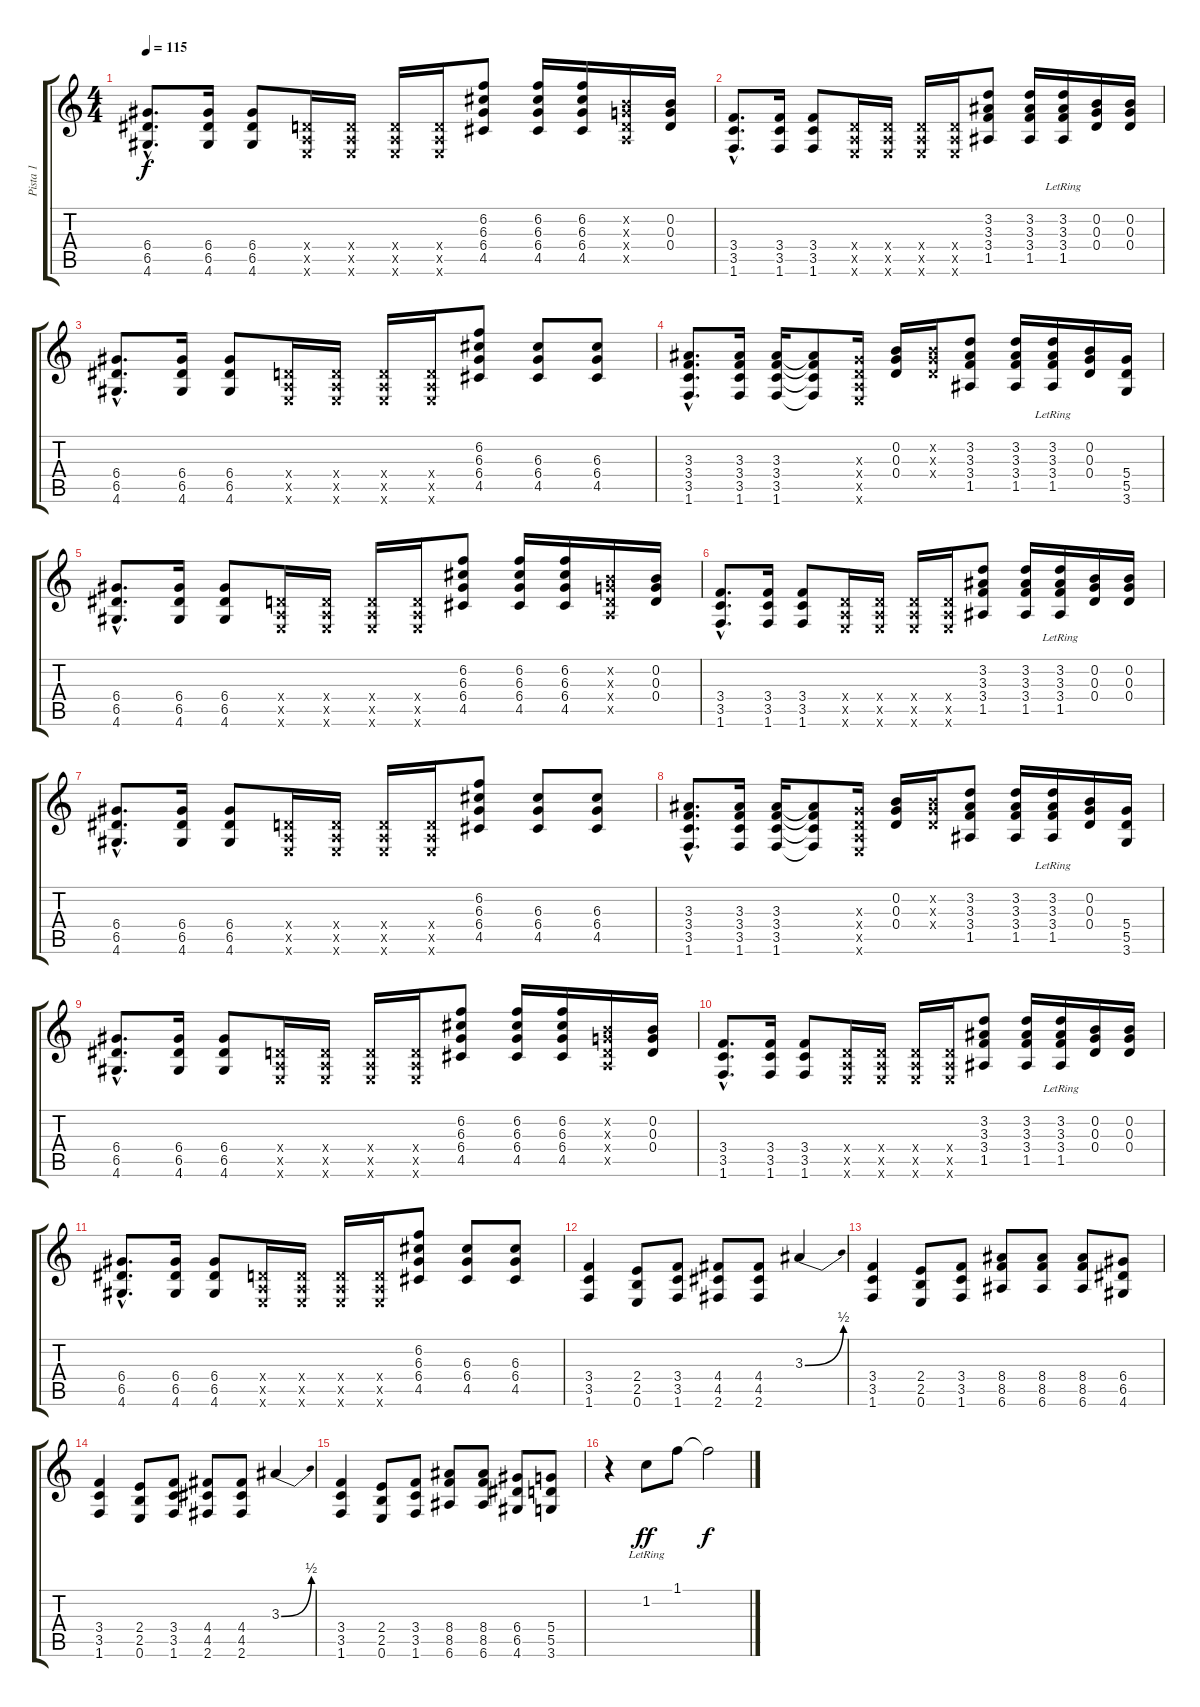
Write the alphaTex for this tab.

\track ("Pista 1" "Pista 1") {instrument distortionguitar}
\staff {score tabs}
\tuning (E4 B3 G3 D3 A2 E2) {hide}
\ts (4 4)
\tempo 115
\clef g2
\ks c
(6.4{hac} 6.5{hac} 4.6{hac}).8{d dy f} (6.4 6.5 4.6).16 (6.4 6.5 4.6).8 (0.4{x} 0.5{x} 0.6{x}).16 (0.4{x} 0.5{x} 0.6{x}).16 (0.4{x} 0.5{x} 0.6{x}).16 (0.4{x} 0.5{x} 0.6{x}).16 (6.2 6.3 6.4 4.5).8 (6.2 6.3 6.4 4.5).16 (6.2 6.3 6.4 4.5).16 (0.2{x} 0.3{x} 0.4{x} 0.5{x}).16 (0.2 0.3 0.4).16 |
(3.4{hac} 3.5{hac} 1.6{hac}).8{d} (3.4 3.5 1.6).16 (3.4 3.5 1.6).8 (0.4{x} 0.5{x} 0.6{x}).16 (0.4{x} 0.5{x} 0.6{x}).16 (0.4{x} 0.5{x} 0.6{x}).16 (0.4{x} 0.5{x} 0.6{x}).16 (3.2 3.3 3.4 1.5).8 (3.2 3.3 3.4 1.5).16 (3.2 3.3 3.4 1.5{lr}).16 (0.2 0.3 0.4).16 (0.2 0.3 0.4).16 |
(6.4{hac} 6.5{hac} 4.6{hac}).8{d} (6.4 6.5 4.6).16 (6.4 6.5 4.6).8 (0.4{x} 0.5{x} 0.6{x}).16 (0.4{x} 0.5{x} 0.6{x}).16 (0.4{x} 0.5{x} 0.6{x}).16 (0.4{x} 0.5{x} 0.6{x}).16 (6.2 6.3 6.4 4.5).8 (6.3 6.4 4.5).8 (6.3 6.4 4.5).8 |
(3.3{hac} 3.4{hac} 3.5{hac} 1.6{hac}).8{d} (3.3 3.4 3.5 1.6).16 (3.3 3.4 3.5 1.6).16 (3.3{t} 3.4{t} 3.5{t} 1.6{t}).8 (0.3{x} 0.4{x} 0.5{x} 0.6{x}).16 (0.2 0.3 0.4).16 (0.2{x} 0.3{x} 0.4{x}).16 (3.2 3.3 3.4 1.5).8 (3.2 3.3 3.4 1.5).16 (3.2 3.3 3.4 1.5{lr}).16 (0.2 0.3 0.4).16 (5.4 5.5 3.6).16 |
(6.4{hac} 6.5{hac} 4.6{hac}).8{d} (6.4 6.5 4.6).16 (6.4 6.5 4.6).8 (0.4{x} 0.5{x} 0.6{x}).16 (0.4{x} 0.5{x} 0.6{x}).16 (0.4{x} 0.5{x} 0.6{x}).16 (0.4{x} 0.5{x} 0.6{x}).16 (6.2 6.3 6.4 4.5).8 (6.2 6.3 6.4 4.5).16 (6.2 6.3 6.4 4.5).16 (0.2{x} 0.3{x} 0.4{x} 0.5{x}).16 (0.2 0.3 0.4).16 |
(3.4{hac} 3.5{hac} 1.6{hac}).8{d} (3.4 3.5 1.6).16 (3.4 3.5 1.6).8 (0.4{x} 0.5{x} 0.6{x}).16 (0.4{x} 0.5{x} 0.6{x}).16 (0.4{x} 0.5{x} 0.6{x}).16 (0.4{x} 0.5{x} 0.6{x}).16 (3.2 3.3 3.4 1.5).8 (3.2 3.3 3.4 1.5).16 (3.2 3.3 3.4 1.5{lr}).16 (0.2 0.3 0.4).16 (0.2 0.3 0.4).16 |
(6.4{hac} 6.5{hac} 4.6{hac}).8{d} (6.4 6.5 4.6).16 (6.4 6.5 4.6).8 (0.4{x} 0.5{x} 0.6{x}).16 (0.4{x} 0.5{x} 0.6{x}).16 (0.4{x} 0.5{x} 0.6{x}).16 (0.4{x} 0.5{x} 0.6{x}).16 (6.2 6.3 6.4 4.5).8 (6.3 6.4 4.5).8 (6.3 6.4 4.5).8 |
(3.3{hac} 3.4{hac} 3.5{hac} 1.6{hac}).8{d} (3.3 3.4 3.5 1.6).16 (3.3 3.4 3.5 1.6).16 (3.3{t} 3.4{t} 3.5{t} 1.6{t}).8 (0.3{x} 0.4{x} 0.5{x} 0.6{x}).16 (0.2 0.3 0.4).16 (0.2{x} 0.3{x} 0.4{x}).16 (3.2 3.3 3.4 1.5).8 (3.2 3.3 3.4 1.5).16 (3.2 3.3 3.4 1.5{lr}).16 (0.2 0.3 0.4).16 (5.4 5.5 3.6).16 |
(6.4{hac} 6.5{hac} 4.6{hac}).8{d} (6.4 6.5 4.6).16 (6.4 6.5 4.6).8 (0.4{x} 0.5{x} 0.6{x}).16 (0.4{x} 0.5{x} 0.6{x}).16 (0.4{x} 0.5{x} 0.6{x}).16 (0.4{x} 0.5{x} 0.6{x}).16 (6.2 6.3 6.4 4.5).8 (6.2 6.3 6.4 4.5).16 (6.2 6.3 6.4 4.5).16 (0.2{x} 0.3{x} 0.4{x} 0.5{x}).16 (0.2 0.3 0.4).16 |
(3.4{hac} 3.5{hac} 1.6{hac}).8{d} (3.4 3.5 1.6).16 (3.4 3.5 1.6).8 (0.4{x} 0.5{x} 0.6{x}).16 (0.4{x} 0.5{x} 0.6{x}).16 (0.4{x} 0.5{x} 0.6{x}).16 (0.4{x} 0.5{x} 0.6{x}).16 (3.2 3.3 3.4 1.5).8 (3.2 3.3 3.4 1.5).16 (3.2 3.3 3.4 1.5{lr}).16 (0.2 0.3 0.4).16 (0.2 0.3 0.4).16 |
(6.4{hac} 6.5{hac} 4.6{hac}).8{d} (6.4 6.5 4.6).16 (6.4 6.5 4.6).8 (0.4{x} 0.5{x} 0.6{x}).16 (0.4{x} 0.5{x} 0.6{x}).16 (0.4{x} 0.5{x} 0.6{x}).16 (0.4{x} 0.5{x} 0.6{x}).16 (6.2 6.3 6.4 4.5).8 (6.3 6.4 4.5).8 (6.3 6.4 4.5).8 |
(3.4 3.5 1.6).4 (2.4 2.5 0.6).8 (3.4 3.5 1.6).8 (4.4 4.5 2.6).8 (4.4 4.5 2.6).8 3.3{be (bend 0 0 60 2)}.4 |
(3.4 3.5 1.6).4 (2.4 2.5 0.6).8 (3.4 3.5 1.6).8 (8.4 8.5 6.6).8 (8.4 8.5 6.6).8 (8.4 8.5 6.6).8 (6.4 6.5 4.6).8 |
(3.4 3.5 1.6).4 (2.4 2.5 0.6).8 (3.4 3.5 1.6).8 (4.4 4.5 2.6).8 (4.4 4.5 2.6).8 3.3{be (bend 0 0 60 2)}.4 |
(3.4 3.5 1.6).4 (2.4 2.5 0.6).8 (3.4 3.5 1.6).8 (8.4 8.5 6.6).8 (8.4 8.5 6.6).8 (6.4 6.5 4.6).8 (5.4 5.5 3.6).8 |
r.4 1.2{lr}.8{dy ff instrument acousticguitarsteel} 1.1.8 1.1{t}.2{dy f}
